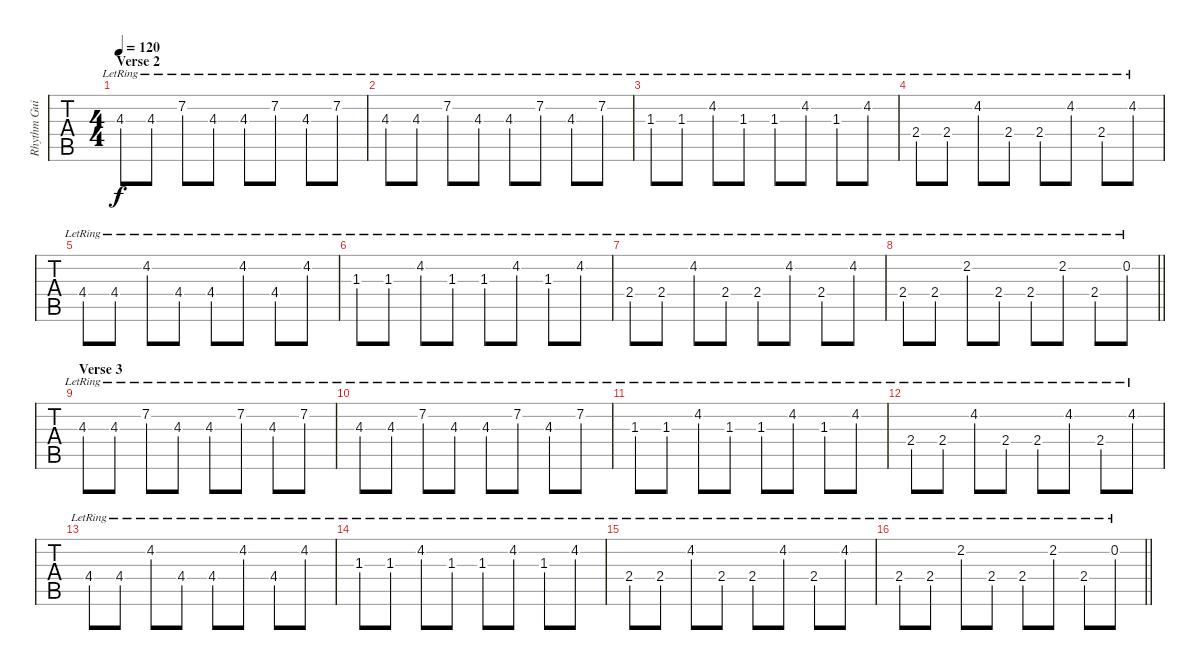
\track ("Rhythm Guitar" "Rhythm Gui") {instrument electricguitarclean}
\staff {tabs}
\tuning (E4 B3 G3 D3 A2 E2) {hide}
\ts (4 4)
\section ("" "Verse 2")
\tempo 120
\clef g2
\ks b
4.3{lr}.8{dy f} 4.3{lr}.8 7.2{lr}.8 4.3{lr}.8 4.3{lr}.8 7.2{lr}.8 4.3{lr}.8 7.2{lr}.8 |
4.3{lr}.8 4.3{lr}.8 7.2{lr}.8 4.3{lr}.8 4.3{lr}.8 7.2{lr}.8 4.3{lr}.8 7.2{lr}.8 |
1.3{lr}.8 1.3{lr}.8 4.2{lr}.8 1.3{lr}.8 1.3{lr}.8 4.2{lr}.8 1.3{lr}.8 4.2{lr}.8 |
2.4{lr}.8 2.4{lr}.8 4.2{lr}.8 2.4{lr}.8 2.4{lr}.8 4.2{lr}.8 2.4{lr}.8 4.2{lr}.8 |
4.4{lr}.8 4.4{lr}.8 4.2{lr}.8 4.4{lr}.8 4.4{lr}.8 4.2{lr}.8 4.4{lr}.8 4.2{lr}.8 |
1.3{lr}.8 1.3{lr}.8 4.2{lr}.8 1.3{lr}.8 1.3{lr}.8 4.2{lr}.8 1.3{lr}.8 4.2{lr}.8 |
2.4{lr}.8 2.4{lr}.8 4.2{lr}.8 2.4{lr}.8 2.4{lr}.8 4.2{lr}.8 2.4{lr}.8 4.2{lr}.8 |
\barLineRight lightlight
2.4{lr}.8 2.4{lr}.8 2.2{lr}.8 2.4{lr}.8 2.4{lr}.8 2.2{lr}.8 2.4{lr}.8 0.2{lr}.8 |
\section ("" "Verse 3")
4.3{lr}.8 4.3{lr}.8 7.2{lr}.8 4.3{lr}.8 4.3{lr}.8 7.2{lr}.8 4.3{lr}.8 7.2{lr}.8 |
4.3{lr}.8 4.3{lr}.8 7.2{lr}.8 4.3{lr}.8 4.3{lr}.8 7.2{lr}.8 4.3{lr}.8 7.2{lr}.8 |
1.3{lr}.8 1.3{lr}.8 4.2{lr}.8 1.3{lr}.8 1.3{lr}.8 4.2{lr}.8 1.3{lr}.8 4.2{lr}.8 |
2.4{lr}.8 2.4{lr}.8 4.2{lr}.8 2.4{lr}.8 2.4{lr}.8 4.2{lr}.8 2.4{lr}.8 4.2{lr}.8 |
4.4{lr}.8 4.4{lr}.8 4.2{lr}.8 4.4{lr}.8 4.4{lr}.8 4.2{lr}.8 4.4{lr}.8 4.2{lr}.8 |
1.3{lr}.8 1.3{lr}.8 4.2{lr}.8 1.3{lr}.8 1.3{lr}.8 4.2{lr}.8 1.3{lr}.8 4.2{lr}.8 |
2.4{lr}.8 2.4{lr}.8 4.2{lr}.8 2.4{lr}.8 2.4{lr}.8 4.2{lr}.8 2.4{lr}.8 4.2{lr}.8 |
\barLineRight lightlight
2.4{lr}.8 2.4{lr}.8 2.2{lr}.8 2.4{lr}.8 2.4{lr}.8 2.2{lr}.8 2.4{lr}.8 0.2{lr}.8
